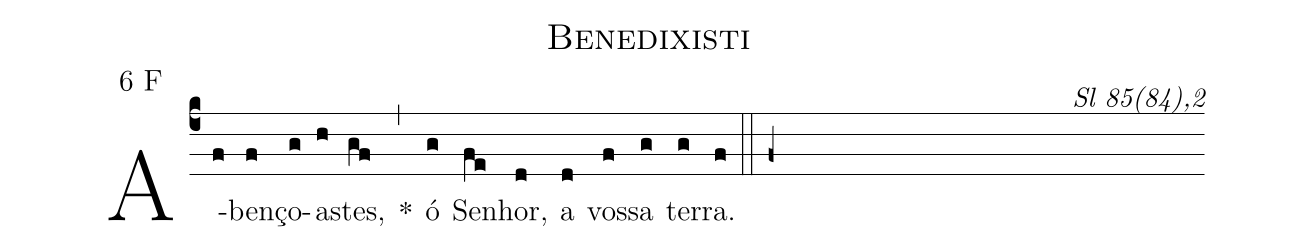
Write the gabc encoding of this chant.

name: Benedixisti;
mode: 6;
mode-differentia: F;
commentary: Sl 85(84),2;
%%
(c4)

A(f)ben(f)ço(g)as(h)tes,(gf) *(,) ó(g) Se(fe)nhor,(d) a(d) vos(f)sa(g) ter(g)ra.(f)

(::)

(f+)
